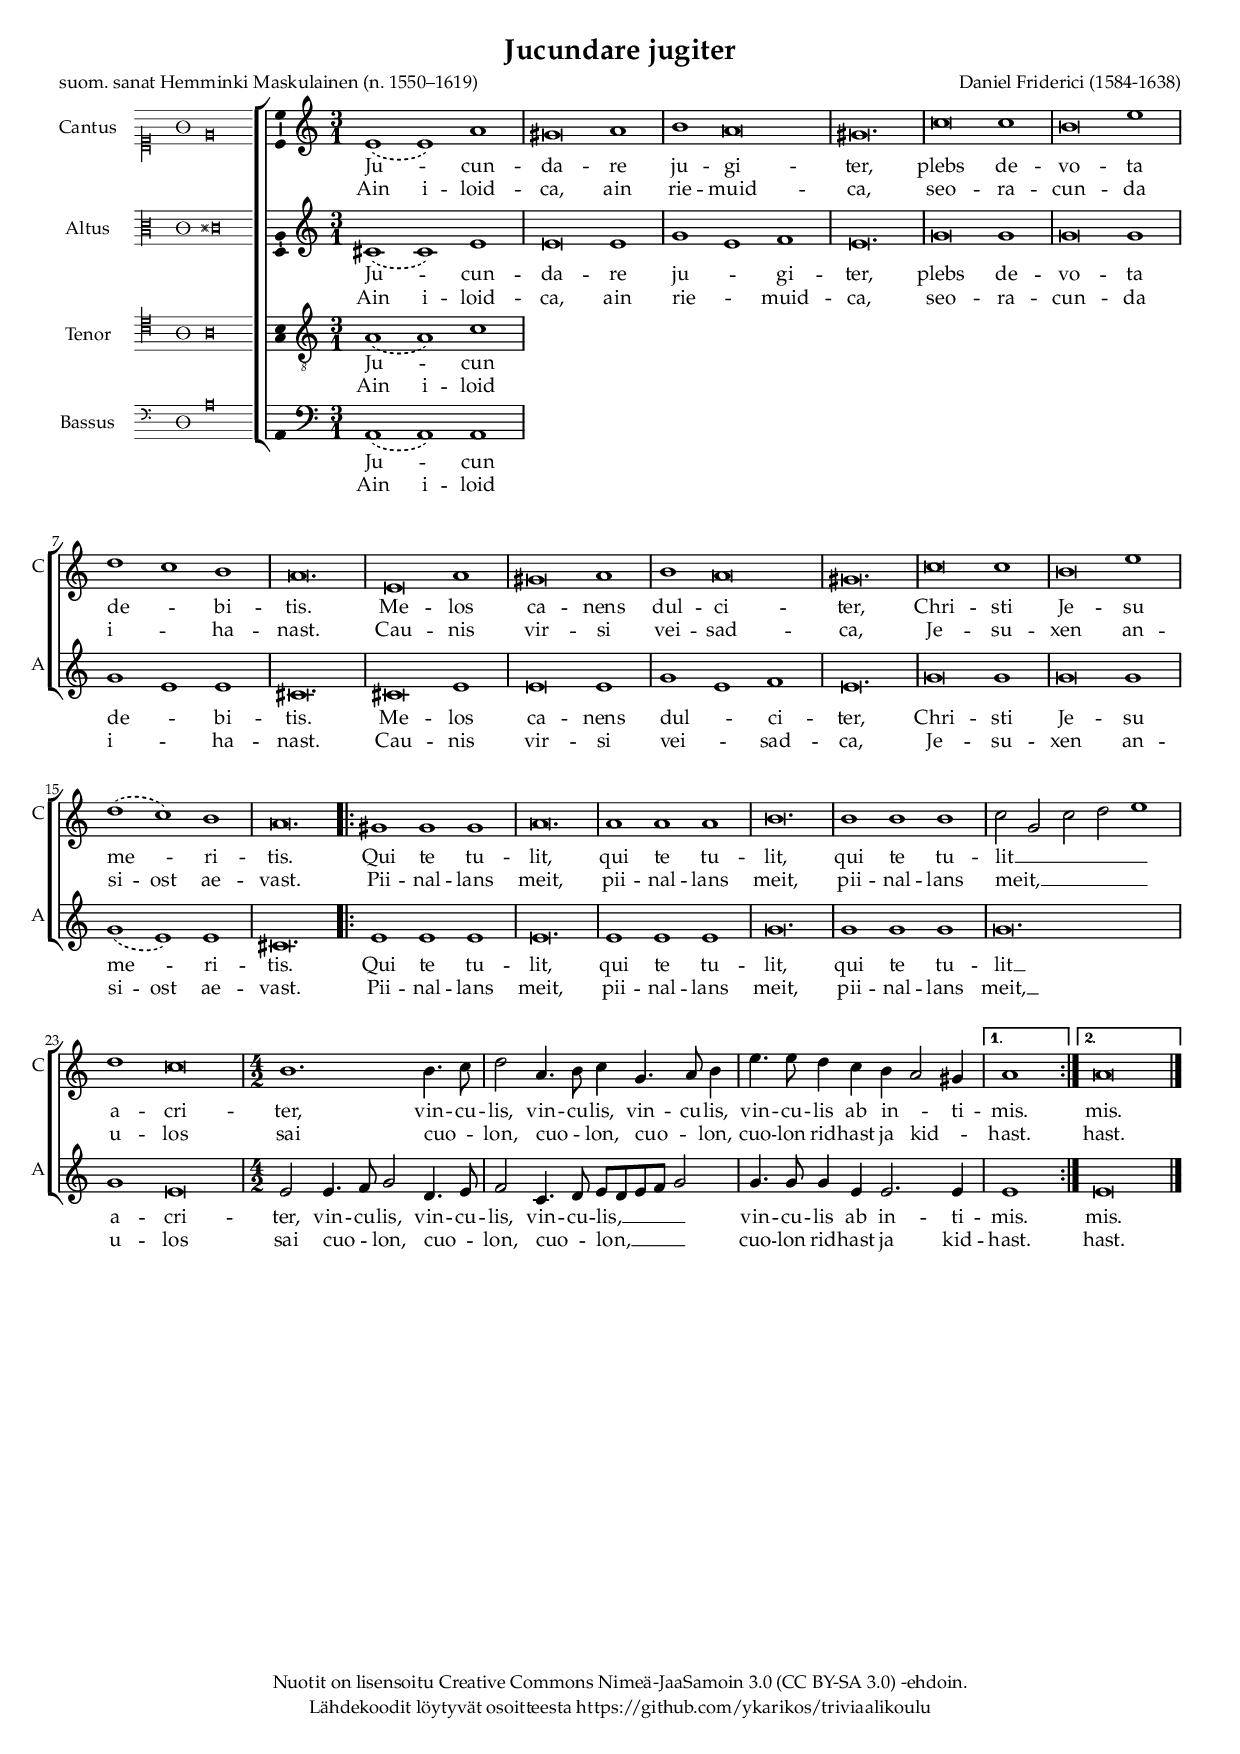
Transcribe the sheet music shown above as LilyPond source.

\version "2.19.80"
\include "suomi.ly"

#(set-global-staff-size 16)

global = {
%  \numericTimeSignature
  \time 3/1
%  \autoBeamOff
  \key a \minor
  \set Staff.midiInstrument = #"voice oohs"
}


SopranoMusic = \relative c' {
	\set Staff.instrumentName = #"Cantus"
	\set Staff.shortInstrumentName = "C"

	\incipit { \clef "mensural-c1" \key a \minor \numericTimeSignature \time 3/2 e'\breve }

  \set melismaBusyProperties = #'()
	\slurDashed e1( e) a | gis\breve a1 | h a\breve | gis\breve. |
  \unset melismaBusyProperties
  c\breve c1 | h\breve e1 | \omit Slur d( c) h | a\breve. |

  e\breve a1 | gis\breve a1 | h a\breve | gis\breve. |
  c\breve c1 | h\breve e1 |
  \set melismaBusyProperties = #'()
  \undo \omit Slur \slurDashed d( c) h | a\breve. |

  \repeat volta 2 {
    \unset melismaBusyProperties
    \omit Slur
    gis1 gis gis | a\breve. | a1 a a | h\breve. |
    h1 h h | c2( g c d e1) | d c\breve |
    \set melismaBusyProperties = #'()
    \time 4/2 h1. h4. c8 | d2 a4. h8 c4 g4. a8 h4 |
    e4. e8 d4 c h( a2) gis4 |
  }
  \alternative {
    {
      \set Timing.measureLength = #(ly:make-moment 2/2)
      a1 |
    }
    {
      \set Timing.measureLength = #(ly:make-moment 4/2)
      a\breve \bar "|."
    }
  }
}

stanzaOneLyrics = \lyricmode {
	Ju -- _ cun -- da -- re ju -- gi -- ter,
  plebs de -- vo -- ta de -- bi -- tis.
  Me -- los ca -- nens dul -- ci -- ter,
  Chri -- sti Je -- su me -- _ ri -- tis.
  Qui te tu -- lit,
  qui te tu -- lit,
  qui te tu -- lit __
  a -- cri -- ter,
  vin -- cu -- lis,
  vin -- cu -- lis,
  vin -- cu -- lis,
  vin -- cu -- lis ab in -- _ ti -- mis. mis.
}

stanzaTwoLyrics = \lyricmode {
  Ain i -- loid -- ca, ain rie -- muid -- ca,
  seo -- ra -- cun -- da i -- ha -- nast.
  Cau -- nis vir -- si vei -- sad -- ca,
  Je -- su -- xen an -- si -- ost ae -- vast.
  Pii -- nal -- lans meit,
  pii -- nal -- lans meit,
  pii -- nal -- lans meit, __
  u -- los sai
  cuo -- _ lon,
  cuo -- _ lon,
  cuo -- _ lon,
  cuo -- lon rid -- hast ja kid -- _ hast. hast.
}

AltoMusic = \relative c' {
	\set Staff.instrumentName = #"Altus"
	\set Staff.shortInstrumentName = "A"

	\incipit { \clef "mensural-c3" \key a \minor \numericTimeSignature \time 3/2 cis'\breve }

  \set melismaBusyProperties = #'()
	\slurDashed cis1( cis) e | e\breve e1 |
  \unset melismaBusyProperties
  \omit Slur g( e) f | e\breve. |
  g\breve g1 | g\breve g1 | g( e) e | cis\breve.

  cis\breve e1 | e\breve e1 | g( e) f | e\breve. |
  g\breve g1 | g\breve g1 |
  \set melismaBusyProperties = #'()
  \undo \omit Slur \slurDashed g( e) e | cis\breve.

  \repeat volta 2 {
    e1 e e | e\breve. | e1 e e | g\breve. |
    g1 g g | g\breve. | g1 e\breve |
    \time 4/2
    e2 e4. f8 g2 d4. e8 |
    \unset melismaBusyProperties
    \omit Slur f2 c4. d8 e( d e f g2) |
    g4. g8 g4 e e2. e4 |
  }
  \alternative {
    {
      \set Timing.measureLength = #(ly:make-moment 2/2)
      e1 |
    }
    {
      \set Timing.measureLength = #(ly:make-moment 4/2)
      e\breve \bar "|."
    }
  }
}

stanzaOneLyricsAlto = \lyricmode {
	Ju -- _ cun -- da -- re ju -- gi -- ter,
  plebs de -- vo -- ta de -- bi -- tis.
  Me -- los ca -- nens dul -- ci -- ter,
  Chri -- sti Je -- su me -- _ ri -- tis.
  Qui te tu -- lit,
  qui te tu -- lit,
  qui te tu -- lit __
  a -- cri -- ter,
  vin -- cu -- lis,
  vin -- cu -- lis,
  vin -- cu -- lis, __
  vin -- cu -- lis ab in -- ti -- mis. mis.
}

stanzaTwoLyricsAlto = \lyricmode {
  Ain i -- loid -- ca, ain rie -- muid -- ca,
  seo -- ra -- cun -- da i -- ha -- nast.
  Cau -- nis vir -- si vei -- sad -- ca,
  Je -- su -- xen an -- si -- ost ae -- vast.
  Pii -- nal -- lans meit,
  pii -- nal -- lans meit,
  pii -- nal -- lans meit, __
  u -- los sai
  cuo -- _ lon,
  cuo -- _ lon,
  cuo -- _ lon, __
  cuo -- lon rid -- hast ja kid -- hast. hast.
}

TenoreMusic = \relative c' {
	\set Staff.instrumentName = #"Tenor"
	\set Staff.shortInstrumentName = "T"

	\incipit { \clef "mensural-c4" \key a \minor \numericTimeSignature \time 3/2 a\breve }

	\clef "treble_8"
  \set melismaBusyProperties = #'()
  \slurDashed a1( a) c |
%  \time 4/2
%  \once \override Staff.TimeSignature.break-visibility = ##(#t #f #t)
%  g\breve\fermata
}

BassMusic = \relative c {
	\set Staff.instrumentName = #"Bassus"
	\set Staff.shortInstrumentName = "B"

	\incipit { \clef "mensural-f" \key a \minor \numericTimeSignature \time 3/2 a\breve }

	\clef bass
  \set melismaBusyProperties = #'()
  \slurDashed a1( a) a |
%  \time 4/2
%  \once \override Staff.TimeSignature.break-visibility = ##(#t #f #t)
%  g,\breve\fermata
}


\header {
  title = "Jucundare jugiter"
%  subtitle = ""
  composer = "Daniel Friderici (1584-1638)"
  poet = "suom. sanat Hemminki Maskulainen (n. 1550–1619)"
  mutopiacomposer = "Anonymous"
%  instrument = "Voice (SATB)"
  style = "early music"
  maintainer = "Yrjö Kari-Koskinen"
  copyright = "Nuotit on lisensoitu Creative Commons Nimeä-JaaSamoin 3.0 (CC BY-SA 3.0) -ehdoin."
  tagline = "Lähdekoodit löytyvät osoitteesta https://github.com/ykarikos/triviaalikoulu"
}

\paper {
    system-system-spacing.basic-distance = #18
    #(define fonts
        (make-pango-font-tree "Palatino"
                              "Nimbus Sans"
                              "Luxi Mono"
                              (/ staff-height pt 20)))
}


\score {
  \new ChoirStaff <<
    \new Staff <<
      \new Voice = "Soprano" {
		    \global
        \SopranoMusic
      }
     \new Lyrics \lyricsto "Soprano" {
       \stanzaOneLyrics
     }
     \new Lyrics \lyricsto "Soprano" {
       \stanzaTwoLyrics
     }
    >>
    \new Staff <<
      \new Voice = "Alto" {
        \global
        \AltoMusic
      }
     \new Lyrics \lyricsto "Alto" {
       \stanzaOneLyricsAlto
     }
     \new Lyrics \lyricsto "Alto" {
       \stanzaTwoLyricsAlto
     }
    >>
    \new Staff <<
      \new Voice = "Tenore" {
        \global
        \TenoreMusic
      }
      \new Lyrics \lyricsto "Tenore" {
       \stanzaOneLyrics
      }
      \new Lyrics \lyricsto "Tenore" {
       \stanzaTwoLyrics
      }
    >>
    \new Staff <<
      \new Voice = "Bass" {
        \global
        \BassMusic
      }
      \new Lyrics \lyricsto "Bass" {
       \stanzaOneLyrics
      }
      \new Lyrics \lyricsto "Bass" {
       \stanzaTwoLyrics
      }
    >>
  >>
  \layout {
    \context {
      \Voice
      \consists "Ambitus_engraver"
%		\hide Slur
    }
    indent = 3.5\cm
    incipit-width = 2\cm
    \context {
     \Staff \RemoveEmptyStaves
   }
    \context {
     \Score
     \override VerticalAxisGroup.remove-first = ##t
    }
  }
}
